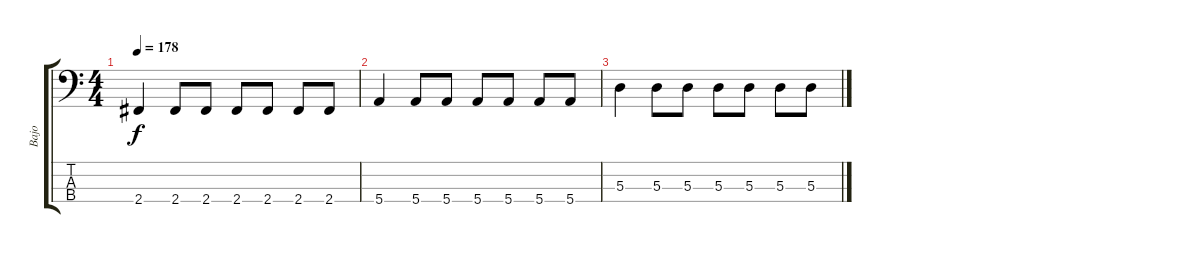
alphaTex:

\track ("Bajo" "Bajo") {instrument electricbasspick}
\staff {score tabs}
\tuning (G2 D2 A1 E1) {hide}
\ts (4 4)
\tempo 178
\clef f4
\ks c
2.4.4{dy f} 2.4.8 2.4.8 2.4.8 2.4.8 2.4.8 2.4.8 |
5.4.4 5.4.8 5.4.8 5.4.8 5.4.8 5.4.8 5.4.8 |
5.3.4 5.3.8 5.3.8 5.3.8 5.3.8 5.3.8 5.3.8
